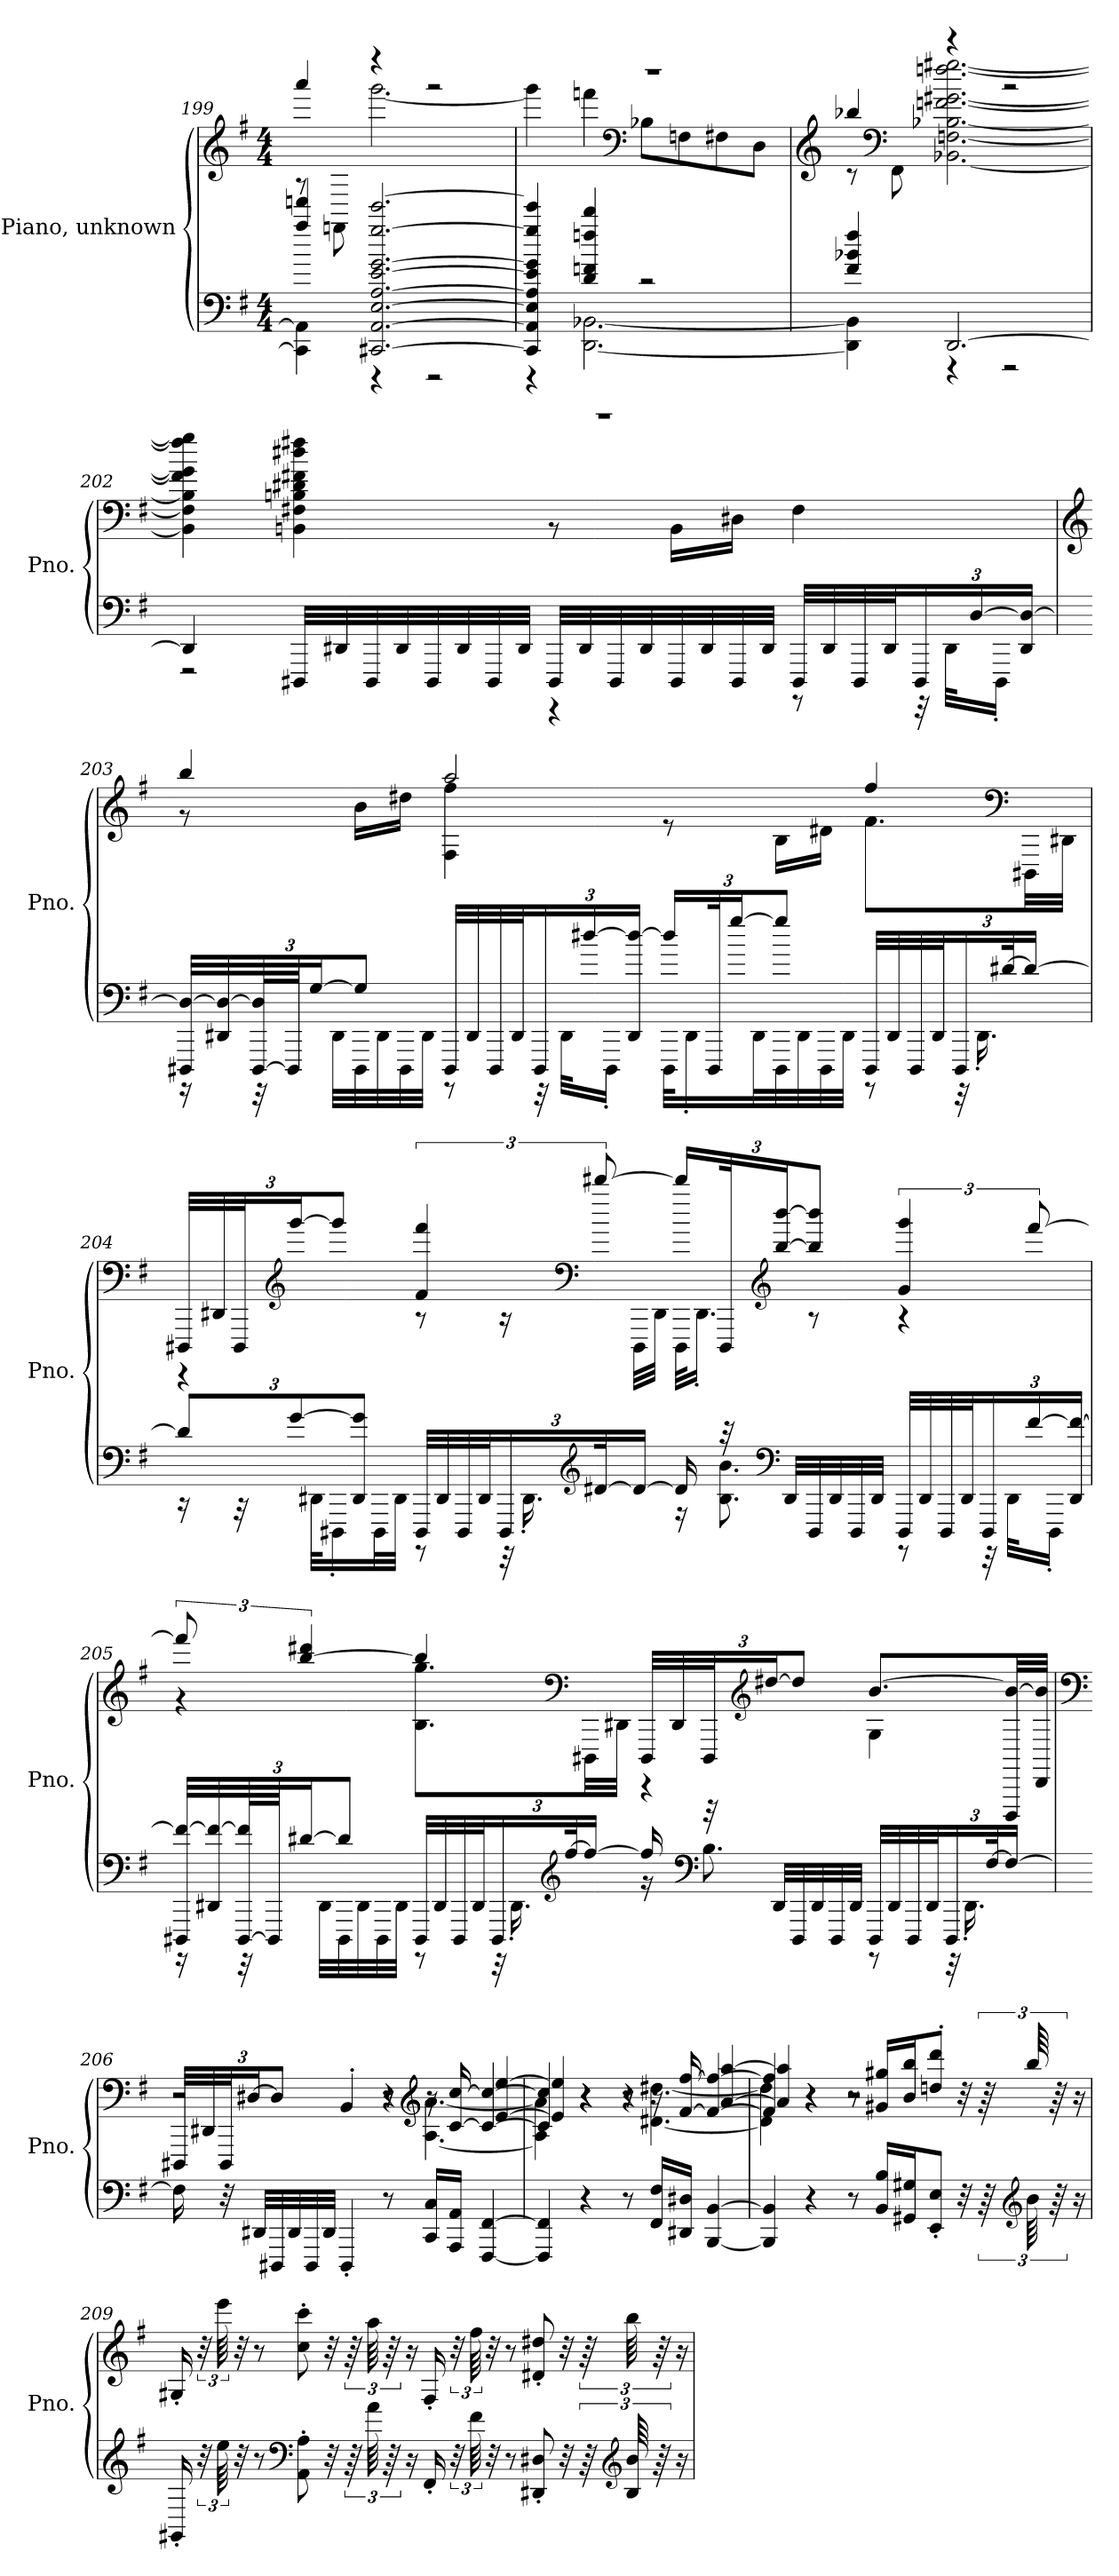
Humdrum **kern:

**kern	**kern
*part1	*part1
*staff2	*staff1
*I"Piano, unknown	*
*I'Pno.	*
*clefF4	*clefG2
*k[f#]	*k[f#]
*M4/4	*M4/4
=199	=199
*^	*^
4aa/ 4fffn/	4CC#\] 4AA\]	4aaa/	8r
.	.	.	8FFn\
[2.CC#X/ [2.AA/ [2.E/ [2.A/ [2.e/ [2.g/ [2.gg/ [2.eee/	4r	4r	[2.ggg\
.	2r	2r	.
=200	=200	=200	=200
4CC#/] 4AA/] 4E/] 4A/] 4e/] 4g/] 4gg/] 4eee/]	4r	1r	4ggg\]
4d/ 4fn/ 4ffn/ 4ddd/	[2.DD\ [2.BB-X\	.	4fffn\
*	*	*clefF4	*
2r	.	.	8B-X\L
.	.	.	8Fn\
.	.	.	8F#X\
.	.	.	8D\J
!!LO:LB:g=z	!!
=201	=201	=201	=201
*	*	*clefG2	*
4f#/ 4b-X/ 4ff#/	4DD\] 4BB-\]	4bb-X/	8r
*	*	*clefF4	*
.	.	.	8FF#\
[2.DD/	4r	4r	[2.BB-X\ [2.Fn\ [2.B-X\ [2.fn\ [2.g#X\ [2.ffn\ [2.gg#X\
.	2r	2r	.
!!LO:LB:g=z	!!
=202	=202	=202	=202
4DD/]	2r	1r	4BB-\] 4F\] 4B-\] 4f\] 4g#\] 4ff\] 4gg#\]
32DDD#X/LLL	.	.	4BBn\ 4F#X\ 4Bn\ 4d#X\ 4f#X\ 4dd#X\ 4ff#X\
32DD#X/	.	.	.
32DDD#/	.	.	.
32DD#/	.	.	.
32DDD#/	.	.	.
32DD#/	.	.	.
32DDD#/	.	.	.
32DD#/JJJ	.	.	.
32DDD#/LLL	4r	.	8r
32DD#/	.	.	.
32DDD#/	.	.	.
32DD#/	.	.	.
32DDD#/	.	.	16BB\LL
32DD#/	.	.	.
32DDD#/	.	.	16D#X\JJ
32DD#/JJJ	.	.	.
32DDD#/LLL	8r	.	4F#\
32DD#/	.	.	.
32DDD#/	.	.	.
32DD#/J	.	.	.
*Xbrackettup	*	*	*
24DDD#/	32r	.	.
.	32DD#\KLL	.	.
[24D/	.	.	.
.	16DDD#'\JJ	.	.
24DD#/ 24D/_JJ	.	.	.
!!LO:LB:g=z	!!
=203	=203	=203	=203
*	*	*clefG2	*
32DDD#X/ 32D/_LLL	16r	4bb/	8r
32DD#X/ 32D/_	.	.	.
[96DDD#/ 96D/]L	32r	.	.
96DDD#/JJ]	.	.	.
[24G/J	.	.	.
.	32DD#\LLL	.	.
8G/J]	32DDD#\	.	16b\LL
.	32DD#\	.	.
.	32DDD#\	.	16dd#X\JJ
.	32DD#\JJJ	.	.
32DDD#/LLL	8r	2aa/	4F#\ 4ff#\
32DD#/	.	.	.
32DDD#/	.	.	.
32DD#/J	.	.	.
24DDD#/	32r	.	.
.	32DD#\KLL	.	.
[24dd#X/	.	.	.
.	16DDD#'\JJ	.	.
24DD#/ 24dd#/_JJ	.	.	.
16dd#/LL]	32DDD#\KLL	.	8r
.	16DD#'\	.	.
48DDD#/K	.	.	.
[24gg/J	.	.	.
.	32DD#\L	.	.
8gg/J]	32DDD#\	.	16B\LL
.	32DD#\	.	.
.	32DDD#\	.	16d#X\JJ
.	32DD#\JJJ	.	.
32DDD#/LLL	8r	4ff#/	8.f#\L
32DD#/	.	.	.
32DDD#/	.	.	.
32DD#/J	.	.	.
24DDD#/	32r	.	.
.	16.DD#'\	.	.
[48d#X/K	.	.	.
*	*	*clefF4	*
16d#/JJ_	.	.	32DDD#X\LL
.	.	.	32DD#X\JJJ
!!LO:LB:g=z	!!
=204	=204	=204	=204
12d#/L]	16r	32DDD#X/LLL	4r
.	.	32DD#X/	.
*	*	*Xbrackettup	*
.	32r	48DDD#/J	.
*	*	*clefG2	*
[12g/	.	[24ggg/J	.
.	32DD#X\KLL	.	.
.	16DDD#X'\	8ggg/J]	.
12DD#/ 12g/]J	.	.	.
.	32DDD#\L	.	.
.	32DD#\JJJ	.	.
*	*	*brackettup	*
32DDD#/LLL	8r	6f#/ 6fff#/	8r
32DD#/	.	.	.
32DDD#/	.	.	.
32DD#/J	.	.	.
24DDD#/	32r	.	16r
.	16.DD#'\	.	.
*clefG2	*	*clefF4	*
[48d#X/K	.	[12ddd#X/	.
16d#/JJ_	.	.	32DDD#\LLL
.	.	.	32DD#\JJJ
16d#/]	16r	16ddd#/LL]	32DDD#\KLL
.	.	.	16.DD#'\JJ
*	*	*Xbrackettup	*
32r	8.B\ 8.b\	48DDD#/K	.
*	*	*clefG2	*
.	.	[24bb/ [24bbb/J	.
*clefF4	*	*	*
32DD#/LLL	.	.	.
32DDD#/	.	8bb/] 8bbb/]J	8r
32DD#/	.	.	.
32DDD#/	.	.	.
32DD#/JJJ	.	.	.
*	*	*brackettup	*
32DDD#/LLL	8r	6g/ 6ggg/	4r
32DD#/	.	.	.
32DDD#/	.	.	.
32DD#/J	.	.	.
24DDD#/	32r	.	.
.	32DD#\KLL	.	.
[24f#/	.	[12fff#/	.
.	16DDD#'\JJ	.	.
24DD#/ 24f#/_JJ	.	.	.
!!LO:PB:g=z	!!
=205	=205	=205	=205
32DDD#X/ 32f#/_LLL	16r	12fff#/]	4r
32DD#X/ 32f#/_	.	.	.
[96DDD#/ 96f#/]L	32r	.	.
96DDD#/JJ]	.	.	.
[24d#X/J	.	[6bb/ 6ddd#X/	.
.	32DD#\LLL	.	.
8d#/J]	32DDD#\	.	.
.	32DD#\	.	.
.	32DDD#\	.	.
.	32DD#\JJJ	.	.
32DDD#/LLL	8r	4bb/]	8.B\ 8.gg\L
32DD#/	.	.	.
32DDD#/	.	.	.
32DD#/J	.	.	.
24DDD#/	32r	.	.
.	16.DD#'\	.	.
*clefG2	*	*	*
[48ff#/K	.	.	.
*	*	*clefF4	*
16ff#/JJ_	.	.	32DDD#X\LL
.	.	.	32DD#X\JJJ
16ff#/]	16r	32DDD#/LLL	4r
.	.	32DD#/	.
*clefF4	*	*	*
*	*	*Xbrackettup	*
32r	8.B\	48DDD#/J	.
*	*	*clefG2	*
.	.	[24dd#X/J	.
32DD#/LLL	.	.	.
32DDD#/	.	8dd#/J]	.
32DD#/	.	.	.
32DDD#/	.	.	.
32DD#/JJJ	.	.	.
32DDD#/LLL	8r	[8.b/L	4G\
32DD#/	.	.	.
32DDD#/	.	.	.
32DD#/J	.	.	.
24DDD#/	32r	.	.
.	16.DD#'\	.	.
[48F#/K	.	.	.
16F#/JJ_	.	32DDD#/ 32b/_LL	.
.	.	32DD#/ 32b/]JJJ	.
*v	*v	*	*
*	*v	*v
!!LO:LB:g=z
=206	=206
*	*clefF4
*	*^
*	*	*^
16F#\]	2r	2r	32DDD#X/LLL
.	.	.	32DD#X/
32r	.	.	48DDD#/J
.	.	.	[24D#X/J
32DD#X/LLL	.	.	.
32DDD#X/	.	.	8D#/J]
32DD#/	.	.	.
32DDD#/	.	.	.
32DD#/JJJ	.	.	.
4DDD#'/	.	.	4BB'/
8r	8r	8r	4r
*	*clefG2	*	*
16CC/ 16C/LL	16r	[4.A\ [4.a\	.
16AAA/ 16AA/JJ	[16c/ [16cc/	.	.
[4FFF#/ [4FF#/	4c/_ 4cc/_	.	[4e/ [4ee/
=207	=207	=207	=207
4FFF#/] 4FF#/]	4c/] 4cc/]	4A\] 4a\]	4e/] 4ee/]
4r	4r	4r	4r
8r	8r	8r	4r
16FF#/ 16F#/LL	16r	[4.d#X\ [4.dd#X\	.
16DD#X/ 16D#X/JJ	[16f#/ [16ff#/	.	.
[4BBB/ [4BB/	4f#/_ 4ff#/_	.	[4a/ [4aa/
!!LO:LB:g=z	!!	!!
=208	=208	=208	=208
4BBB/] 4BB/]	4f#/] 4ff#/]	4d#\] 4dd#\]	4a/] 4aa/]
4r	4r	4r	4r
8r	2r	2r	8r
16BB/ 16B/LL	.	.	16g#X/ 16gg#X/LL
16GG#X/ 16G#X/J	.	.	16b/ 16bb/J
8EE/' 8E/'J	.	.	8ddn/' 8ddd/'J
32r	.	.	32r
*brackettup	*	*	*brackettup
96r	.	.	96r
*clefG2	*	*	*
96b\	.	.	96bb/
96r	.	.	96r
16r	.	.	16r
*	*v	*v	*v
=209	=209
16GG#X'/	16G#X'/
48r	48r
96ee\	96eee\
32r	32r
8r	8r
*clefF4	*
8AA\' 8A\'	8cc\' 8ccc\'
32r	32r
96r	96r
96a\	96aa\
96r	96r
16r	16r
16FF#'/	16F#'/
48r	48r
96f#\	96ff#\
32r	32r
8r	8r
8DD#X/' 8D#X/'	8d#X/' 8dd#X/'
32r	32r
96r	96r
*clefG2	*
96B/ 96b/	96bb\
96r	96r
16r	16r
=	=
*-	*-
